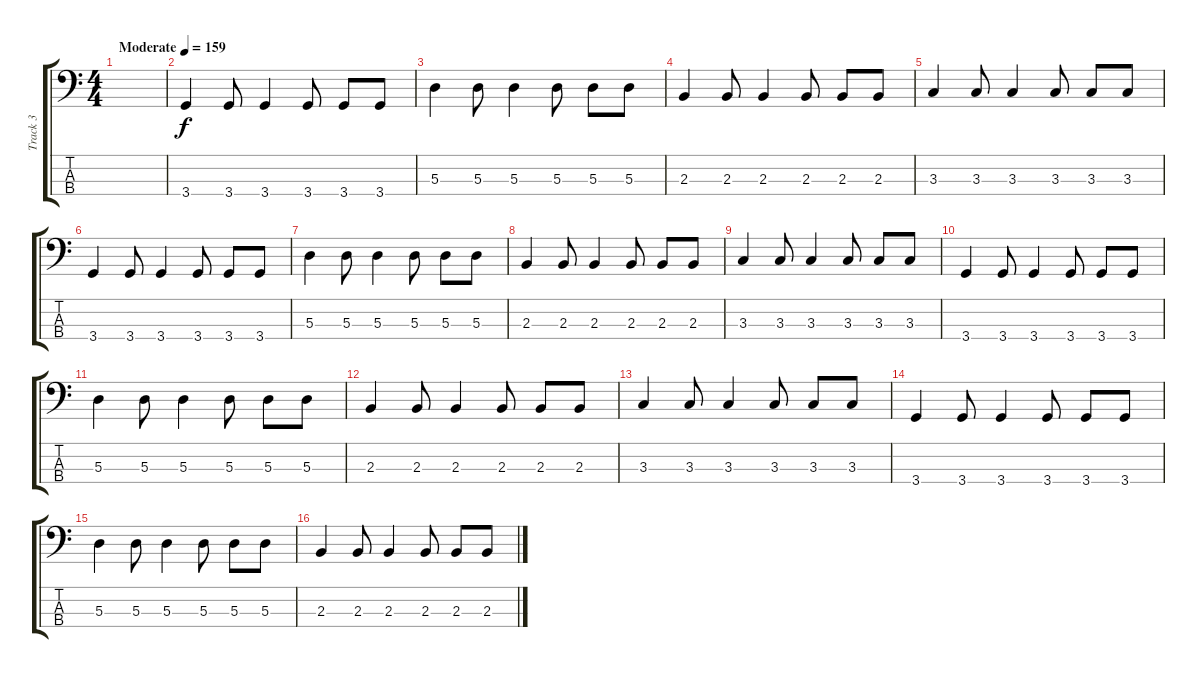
\track ("Track 3" "Track 3") {instrument electricbassfinger}
\staff {score tabs}
\tuning (G2 D2 A1 E1) {hide}
\ts (4 4)
\tempo (159 "Moderate")
\clef f4
\ks c
|
3.4.4 3.4.8 3.4.4 3.4.8 3.4.8 3.4.8 |
5.3.4 5.3.8 5.3.4 5.3.8 5.3.8 5.3.8 |
2.3.4 2.3.8 2.3.4 2.3.8 2.3.8 2.3.8 |
3.3.4 3.3.8 3.3.4 3.3.8 3.3.8 3.3.8 |
3.4.4 3.4.8 3.4.4 3.4.8 3.4.8 3.4.8 |
5.3.4 5.3.8 5.3.4 5.3.8 5.3.8 5.3.8 |
2.3.4 2.3.8 2.3.4 2.3.8 2.3.8 2.3.8 |
3.3.4 3.3.8 3.3.4 3.3.8 3.3.8 3.3.8 |
3.4.4 3.4.8 3.4.4 3.4.8 3.4.8 3.4.8 |
5.3.4 5.3.8 5.3.4 5.3.8 5.3.8 5.3.8 |
2.3.4 2.3.8 2.3.4 2.3.8 2.3.8 2.3.8 |
3.3.4 3.3.8 3.3.4 3.3.8 3.3.8 3.3.8 |
3.4.4 3.4.8 3.4.4 3.4.8 3.4.8 3.4.8 |
5.3.4 5.3.8 5.3.4 5.3.8 5.3.8 5.3.8 |
2.3.4 2.3.8 2.3.4 2.3.8 2.3.8 2.3.8
